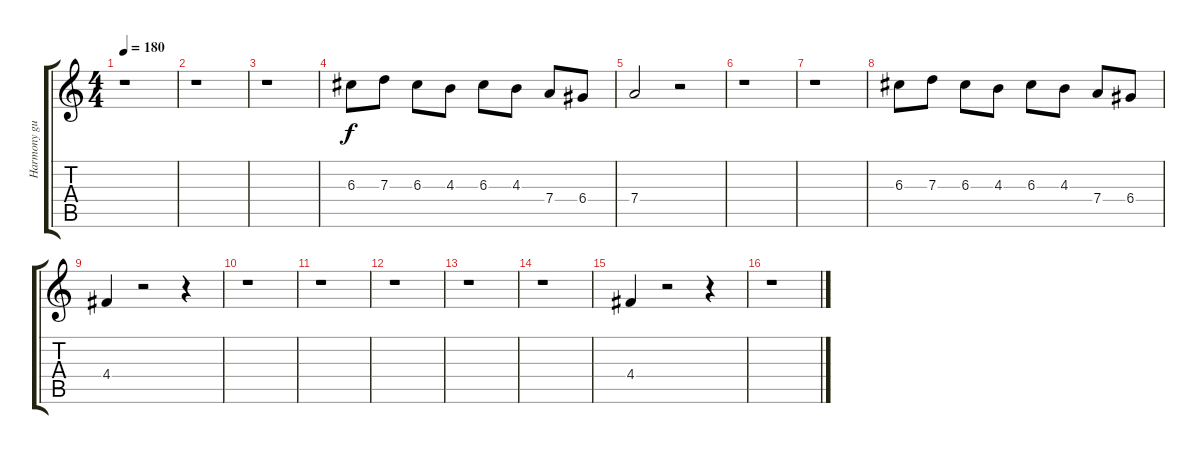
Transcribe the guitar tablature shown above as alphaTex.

\track ("Harmony guitar" "Harmony gu") {instrument electricguitarclean}
\staff {score tabs}
\tuning (E4 B3 G3 D3 A2 E2) {hide}
\ts (4 4)
\tempo 180
\clef g2
\ks c
r.1{dy f} |
r.1 |
r.1 |
6.3.8 7.3.8 6.3.8 4.3.8 6.3.8 4.3.8 7.4.8 6.4.8 |
7.4.2 r.2 |
r.1 |
r.1 |
6.3.8 7.3.8 6.3.8 4.3.8 6.3.8 4.3.8 7.4.8 6.4.8 |
4.4.4 r.2 r.4 |
r.1 |
r.1 |
r.1 |
r.1 |
r.1 |
4.4.4 r.2 r.4 |
r.1
